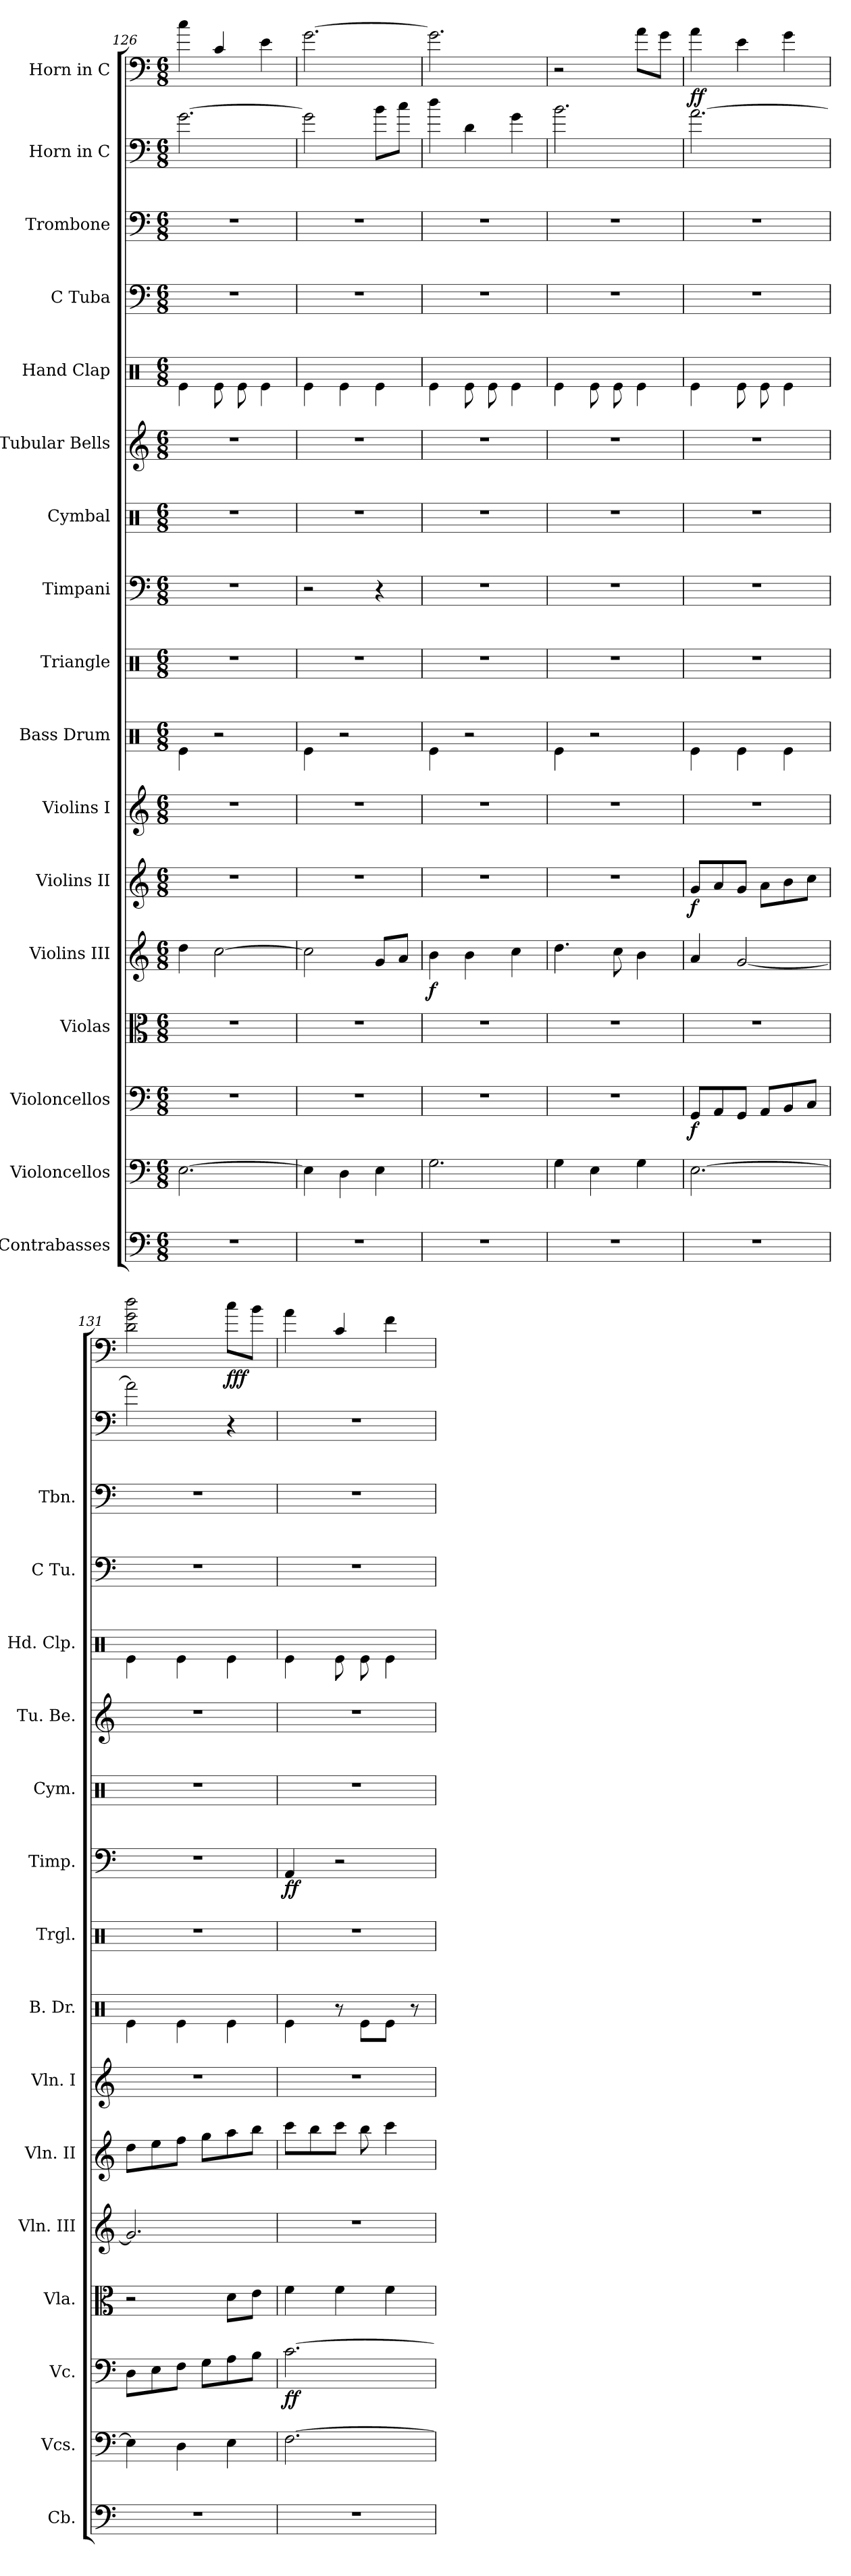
**kern	**kern	**kern	**dynam	**kern	**kern	**dynam	**kern	**dynam	**kern	**kern	**kern	**kern	**dynam	**kern	**kern	**kern	**kern	**kern	**kern	**kern	**dynam
*part17	*part16	*part15	*part15	*part14	*part13	*part13	*part12	*part12	*part11	*part10	*part9	*part8	*part8	*part7	*part6	*part5	*part4	*part3	*part2	*part1	*part1
*staff17	*staff16	*staff15	*staff15	*staff14	*staff13	*staff13	*staff12	*staff12	*staff11	*staff10	*staff9	*staff8	*staff8	*staff7	*staff6	*staff5	*staff4	*staff3	*staff2	*staff1	*staff1
*I"Contrabasses	*I"Violoncellos	*I"Violoncellos	*	*I"Violas	*I"Violins III	*	*I"Violins II	*	*I"Violins I	*I"Bass Drum	*I"Triangle	*I"Timpani	*	*I"Cymbal	*I"Tubular Bells	*I"Hand Clap	*I"C Tuba	*I"Trombone	*I"Horn in C	*I"Horn in C	*
*I'Cb.	*I'Vcs.	*I'Vc.	*	*I'Vla.	*I'Vln. III	*	*I'Vln. II	*	*I'Vln. I	*I'B. Dr.	*I'Trgl.	*I'Timp.	*	*I'Cym.	*I'Tu. Be.	*I'Hd. Clp.	*I'C Tu.	*I'Tbn.	*	*	*
*clefF4	*clefF4	*clefF4	*	*clefC3	*clefG2	*	*clefG2	*	*clefG2	*clefX	*clefX	*clefF4	*	*clefX	*clefG2	*clefX	*clefF4	*clefF4	*clefF4	*clefF4	*
*ITrd7c12	*	*	*	*	*	*	*	*	*	*	*	*	*	*	*	*	*	*	*ITrd7c12	*ITrd7c12	*
*k[]	*k[]	*k[]	*	*k[]	*k[]	*	*k[]	*	*k[]	*k[]	*k[]	*k[]	*	*k[]	*k[]	*k[]	*k[]	*k[]	*k[]	*k[]	*
*M6/8	*M6/8	*M6/8	*	*M6/8	*M6/8	*	*M6/8	*	*M6/8	*M6/8	*M6/8	*M6/8	*	*M6/8	*M6/8	*M6/8	*M6/8	*M6/8	*M6/8	*M6/8	*
=126	=126	=126	=126	=126	=126	=126	=126	=126	=126	=126	=126	=126	=126	=126	=126	=126	=126	=126	=126	=126	=126
2.r	[2.E\	2.r	.	2.r	4dd\	.	2.r	.	2.r	4Re\	2.r	2.r	.	2.r	2.r	4Re\	2.r	2.r	[2.G\	4c\	.
.	.	.	.	.	[2cc\	.	.	.	.	2r	.	.	.	.	.	8Re\	.	.	.	4C/	.
.	.	.	.	.	.	.	.	.	.	.	.	.	.	.	.	8Re\	.	.	.	.	.
.	.	.	.	.	.	.	.	.	.	.	.	.	.	.	.	4Re\	.	.	.	4E\	.
=127	=127	=127	=127	=127	=127	=127	=127	=127	=127	=127	=127	=127	=127	=127	=127	=127	=127	=127	=127	=127	=127
2.r	4E\]	2.r	.	2.r	2cc\]	.	2.r	.	2.r	4Re\	2.r	2r	.	2.r	2.r	4Re\	2.r	2.r	2G\]	[2.G\	.
.	4D\	.	.	.	.	.	.	.	.	2r	.	.	.	.	.	4Re\	.	.	.	.	.
.	4E\	.	.	.	8g/L	.	.	.	.	.	.	4r	.	.	.	4Re\	.	.	8B\L	.	.
.	.	.	.	.	8a/J	.	.	.	.	.	.	.	.	.	.	.	.	.	8c\J	.	.
=128	=128	=128	=128	=128	=128	=128	=128	=128	=128	=128	=128	=128	=128	=128	=128	=128	=128	=128	=128	=128	=128
!	!	!	!	!	!	!LO:DY:b	!	!	!	!	!	!	!	!	!	!	!	!	!	!	!
2.r	2.G\	2.r	.	2.r	4b\	f	2.r	.	2.r	4Re\	2.r	2.r	.	2.r	2.r	4Re\	2.r	2.r	4d\	2.G\]	.
.	.	.	.	.	4b\	.	.	.	.	2r	.	.	.	.	.	8Re\	.	.	4D\	.	.
.	.	.	.	.	.	.	.	.	.	.	.	.	.	.	.	8Re\	.	.	.	.	.
.	.	.	.	.	4cc\	.	.	.	.	.	.	.	.	.	.	4Re\	.	.	4G\	.	.
=129	=129	=129	=129	=129	=129	=129	=129	=129	=129	=129	=129	=129	=129	=129	=129	=129	=129	=129	=129	=129	=129
2.r	4G\	2.r	.	2.r	4.dd\	.	2.r	.	2.r	4Re\	2.r	2.r	.	2.r	2.r	4Re\	2.r	2.r	2.B\	2r	.
.	4E\	.	.	.	.	.	.	.	.	2r	.	.	.	.	.	8Re\	.	.	.	.	.
.	.	.	.	.	8cc\	.	.	.	.	.	.	.	.	.	.	8Re\	.	.	.	.	.
.	4G\	.	.	.	4b\	.	.	.	.	.	.	.	.	.	.	4Re\	.	.	.	8A\L	.
.	.	.	.	.	.	.	.	.	.	.	.	.	.	.	.	.	.	.	.	8G\J	.
=130	=130	=130	=130	=130	=130	=130	=130	=130	=130	=130	=130	=130	=130	=130	=130	=130	=130	=130	=130	=130	=130
!	!	!	!LO:DY:b	!	!	!	!	!LO:DY:b	!	!	!	!	!	!	!	!	!	!	!	!	!LO:DY:b
2.r	[2.E\	8GG/L	f	2.r	4a/	.	8g/L	f	2.r	4Re\	2.r	2.r	.	2.r	2.r	4Re\	2.r	2.r	[2.A\	4A\	ff
.	.	8AA/	.	.	.	.	8a/	.	.	.	.	.	.	.	.	.	.	.	.	.	.
.	.	8GG/J	.	.	[2g/	.	8g/J	.	.	4Re\	.	.	.	.	.	8Re\	.	.	.	4E\	.
.	.	8AA/L	.	.	.	.	8a\L	.	.	.	.	.	.	.	.	8Re\	.	.	.	.	.
.	.	8BB/	.	.	.	.	8b\	.	.	4Re\	.	.	.	.	.	4Re\	.	.	.	4G\	.
.	.	8C/J	.	.	.	.	8cc\J	.	.	.	.	.	.	.	.	.	.	.	.	.	.
=131	=131	=131	=131	=131	=131	=131	=131	=131	=131	=131	=131	=131	=131	=131	=131	=131	=131	=131	=131	=131	=131
2.r	4E\]	8D\L	.	2r	2.g/]	.	8dd\L	.	2.r	4Re\	2.r	2.r	.	2.r	2.r	4Re\	2.r	2.r	2A\]	2D\ 2G\ 2d\	.
.	.	8E\	.	.	.	.	8ee\	.	.	.	.	.	.	.	.	.	.	.	.	.	.
.	4D\	8F\J	.	.	.	.	8ff\J	.	.	4Re\	.	.	.	.	.	4Re\	.	.	.	.	.
.	.	8G\L	.	.	.	.	8gg\L	.	.	.	.	.	.	.	.	.	.	.	.	.	.
!	!	!	!	!	!	!	!	!	!	!	!	!	!	!	!	!	!	!	!	!	!LO:DY:b
.	4E\	8A\	.	8d\L	.	.	8aa\	.	.	4Re\	.	.	.	.	.	4Re\	.	.	4r	8c\L	fff
.	.	8B\J	.	8e\J	.	.	8bb\J	.	.	.	.	.	.	.	.	.	.	.	.	8B\J	.
=132	=132	=132	=132	=132	=132	=132	=132	=132	=132	=132	=132	=132	=132	=132	=132	=132	=132	=132	=132	=132	=132
!	!	!	!LO:DY:b	!	!	!	!	!	!	!	!	!	!LO:DY:b	!	!	!	!	!	!	!	!
2.r	[2.F\	[2.c\	ff	4f\	2.r	.	8ccc\L	.	2.r	4Re\	2.r	4AA/	ff	2.r	2.r	4Re\	2.r	2.r	2.r	4A\	.
.	.	.	.	.	.	.	8bb\	.	.	.	.	.	.	.	.	.	.	.	.	.	.
.	.	.	.	4f\	.	.	8ccc\J	.	.	8r	.	2r	.	.	.	8Re\	.	.	.	4C/	.
.	.	.	.	.	.	.	8bb\	.	.	8Re\L	.	.	.	.	.	8Re\	.	.	.	.	.
.	.	.	.	4f\	.	.	4ccc\	.	.	8Re\J	.	.	.	.	.	4Re\	.	.	.	4F\	.
.	.	.	.	.	.	.	.	.	.	8r	.	.	.	.	.	.	.	.	.	.	.
=	=	=	=	=	=	=	=	=	=	=	=	=	=	=	=	=	=	=	=	=	=
*-	*-	*-	*-	*-	*-	*-	*-	*-	*-	*-	*-	*-	*-	*-	*-	*-	*-	*-	*-	*-	*-
